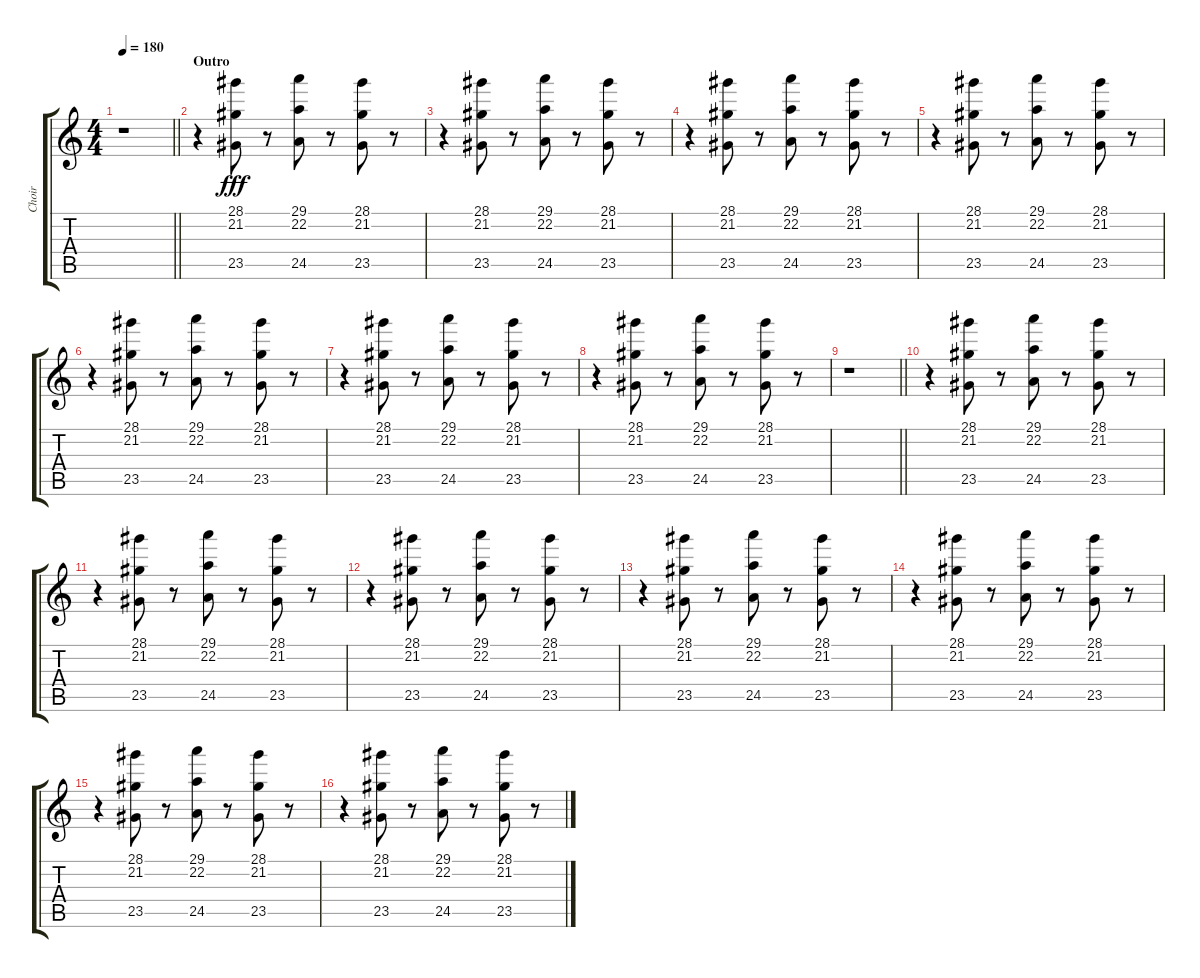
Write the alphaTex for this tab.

\track ("Choir" "Choir") {instrument choiraahs}
\staff {score tabs}
\tuning (E4 B3 G3 D3 A2 E2) {hide}
\ts (4 4)
\tempo 180
\clef g2
\barLineRight lightlight
\ks c
r.1{dy fff} |
\section ("" "Outro")
r.4 (28.1 21.2 23.5).8 r.8 (29.1 22.2 24.5).8 r.8 (28.1 21.2 23.5).8 r.8 |
r.4 (28.1 21.2 23.5).8 r.8 (29.1 22.2 24.5).8 r.8 (28.1 21.2 23.5).8 r.8 |
r.4 (28.1 21.2 23.5).8 r.8 (29.1 22.2 24.5).8 r.8 (28.1 21.2 23.5).8 r.8 |
r.4 (28.1 21.2 23.5).8 r.8 (29.1 22.2 24.5).8 r.8 (28.1 21.2 23.5).8 r.8 |
r.4 (28.1 21.2 23.5).8 r.8 (29.1 22.2 24.5).8 r.8 (28.1 21.2 23.5).8 r.8 |
r.4 (28.1 21.2 23.5).8 r.8 (29.1 22.2 24.5).8 r.8 (28.1 21.2 23.5).8 r.8 |
r.4 (28.1 21.2 23.5).8 r.8 (29.1 22.2 24.5).8 r.8 (28.1 21.2 23.5).8 r.8 |
\barLineRight lightlight
r.1 |
r.4 (28.1 21.2 23.5).8 r.8 (29.1 22.2 24.5).8 r.8 (28.1 21.2 23.5).8 r.8 |
r.4 (28.1 21.2 23.5).8 r.8 (29.1 22.2 24.5).8 r.8 (28.1 21.2 23.5).8 r.8 |
r.4 (28.1 21.2 23.5).8 r.8 (29.1 22.2 24.5).8 r.8 (28.1 21.2 23.5).8 r.8 |
r.4 (28.1 21.2 23.5).8 r.8 (29.1 22.2 24.5).8 r.8 (28.1 21.2 23.5).8 r.8 |
r.4 (28.1 21.2 23.5).8 r.8 (29.1 22.2 24.5).8 r.8 (28.1 21.2 23.5).8 r.8 |
r.4 (28.1 21.2 23.5).8 r.8 (29.1 22.2 24.5).8 r.8 (28.1 21.2 23.5).8 r.8 |
r.4 (28.1 21.2 23.5).8 r.8 (29.1 22.2 24.5).8 r.8 (28.1 21.2 23.5).8 r.8
